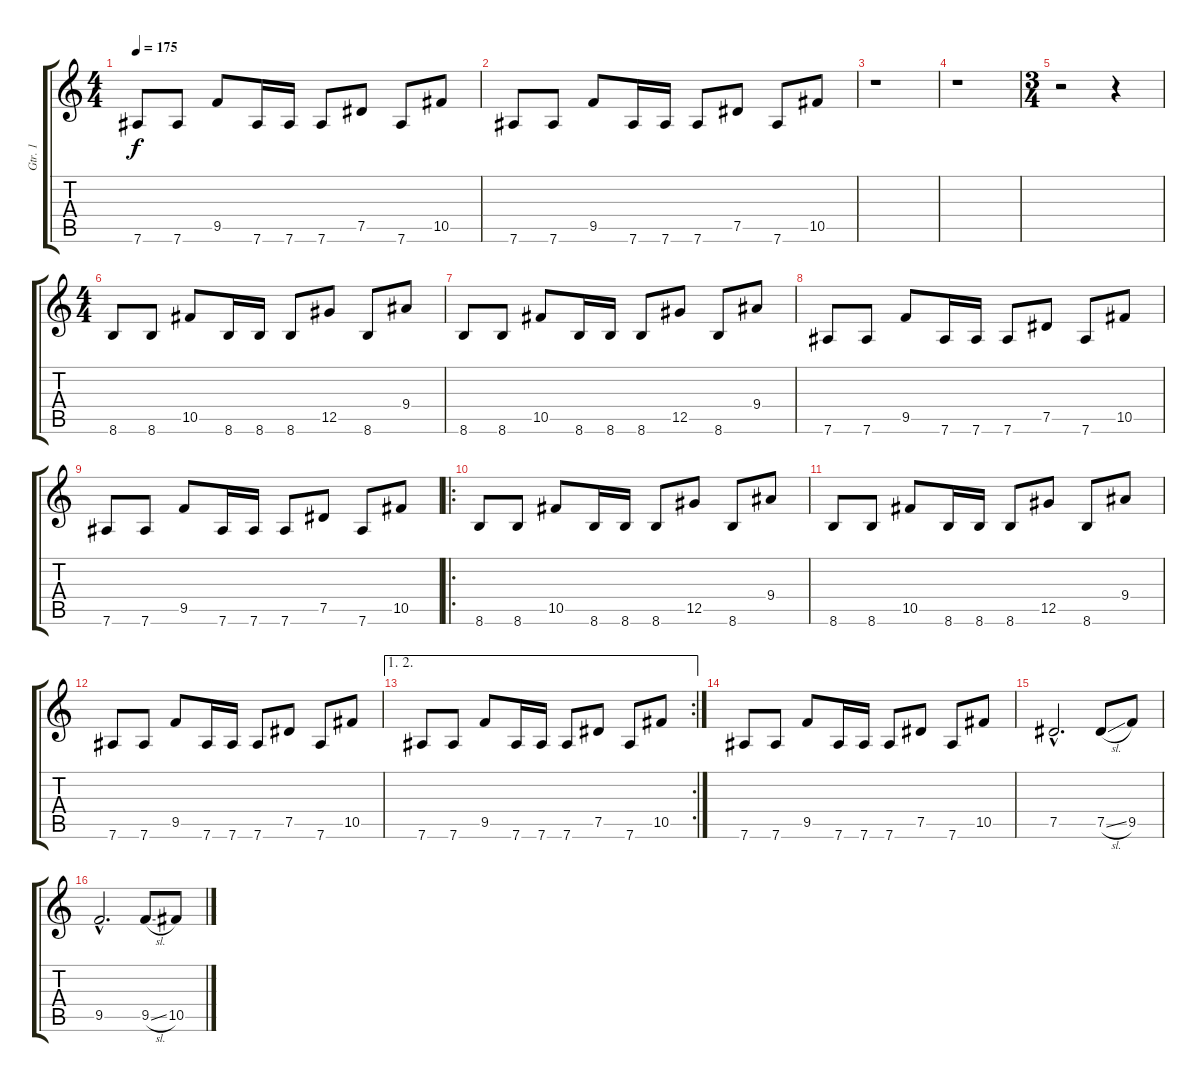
\track ("Gtr. 1" "Gtr. 1") {instrument distortionguitar}
\staff {score tabs}
\tuning (Eb4 Bb3 Gb3 Db3 Ab2 Eb2) {hide}
\ts (4 4)
\tempo 175
\clef g2
\ks c
7.6.8{dy f} 7.6.8 9.5.8 7.6.16 7.6.16 7.6.8 7.5.8 7.6.8 10.5.8 |
7.6.8 7.6.8 9.5.8 7.6.16 7.6.16 7.6.8 7.5.8 7.6.8 10.5.8 |
r.1 |
r.1 |
\ts (3 4)
r.2 r.4 |
\ts (4 4)
8.6.8 8.6.8 10.5.8 8.6.16 8.6.16 8.6.8 12.5.8 8.6.8 9.4.8 |
8.6.8 8.6.8 10.5.8 8.6.16 8.6.16 8.6.8 12.5.8 8.6.8 9.4.8 |
7.6.8 7.6.8 9.5.8 7.6.16 7.6.16 7.6.8 7.5.8 7.6.8 10.5.8 |
7.6.8 7.6.8 9.5.8 7.6.16 7.6.16 7.6.8 7.5.8 7.6.8 10.5.8 |
\ro
8.6.8 8.6.8 10.5.8 8.6.16 8.6.16 8.6.8 12.5.8 8.6.8 9.4.8 |
8.6.8 8.6.8 10.5.8 8.6.16 8.6.16 8.6.8 12.5.8 8.6.8 9.4.8 |
7.6.8 7.6.8 9.5.8 7.6.16 7.6.16 7.6.8 7.5.8 7.6.8 10.5.8 |
\ae (1 2)
\rc 2
7.6.8 7.6.8 9.5.8 7.6.16 7.6.16 7.6.8 7.5.8 7.6.8 10.5.8 |
7.6.8 7.6.8 9.5.8 7.6.16 7.6.16 7.6.8 7.5.8 7.6.8 10.5.8 |
7.5{hac}.2{d} 7.5{sl}.8 9.5.8 |
9.5{hac}.2{d} 9.5{sl}.8 10.5.8
